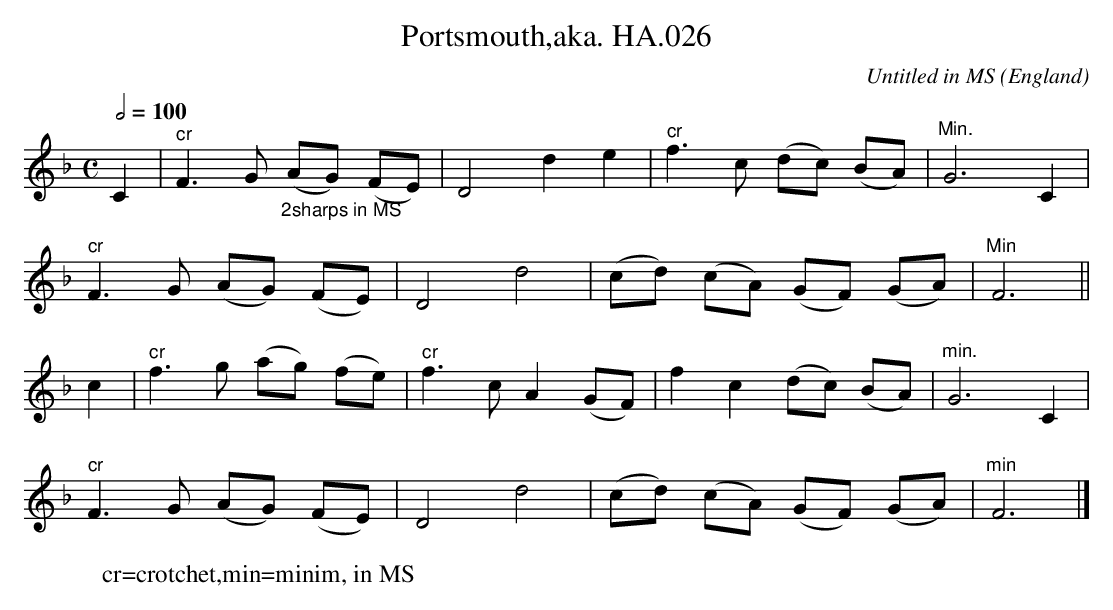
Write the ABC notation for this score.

X:1
T:Portsmouth,aka. HA.026
C:Untitled in MS
L:1/8
M:C
O:England
Q:1/2=100
K:F
C2|"^cr"F3G "_2sharps in MS"(AG) (FE)|\
D4 d2e2|"^cr"f3c (dc) (BA)|"^Min."G6C2|!
"^cr"F3G (AG) (FE)|D4 d4|(cd) (cA) (GF) (GA)|"^Min"F6||!
c2|"^cr"f3g (ag) (fe)|"cr"f3c A2(GF)|f2c2 (dc) (BA)|"^min."G6C2|!
"^cr"F3G (AG) (FE)|D4 d4|(cd) (cA) (GF) (GA)|"^min"F6|]
W:cr=crotchet,min=minim, in MS
